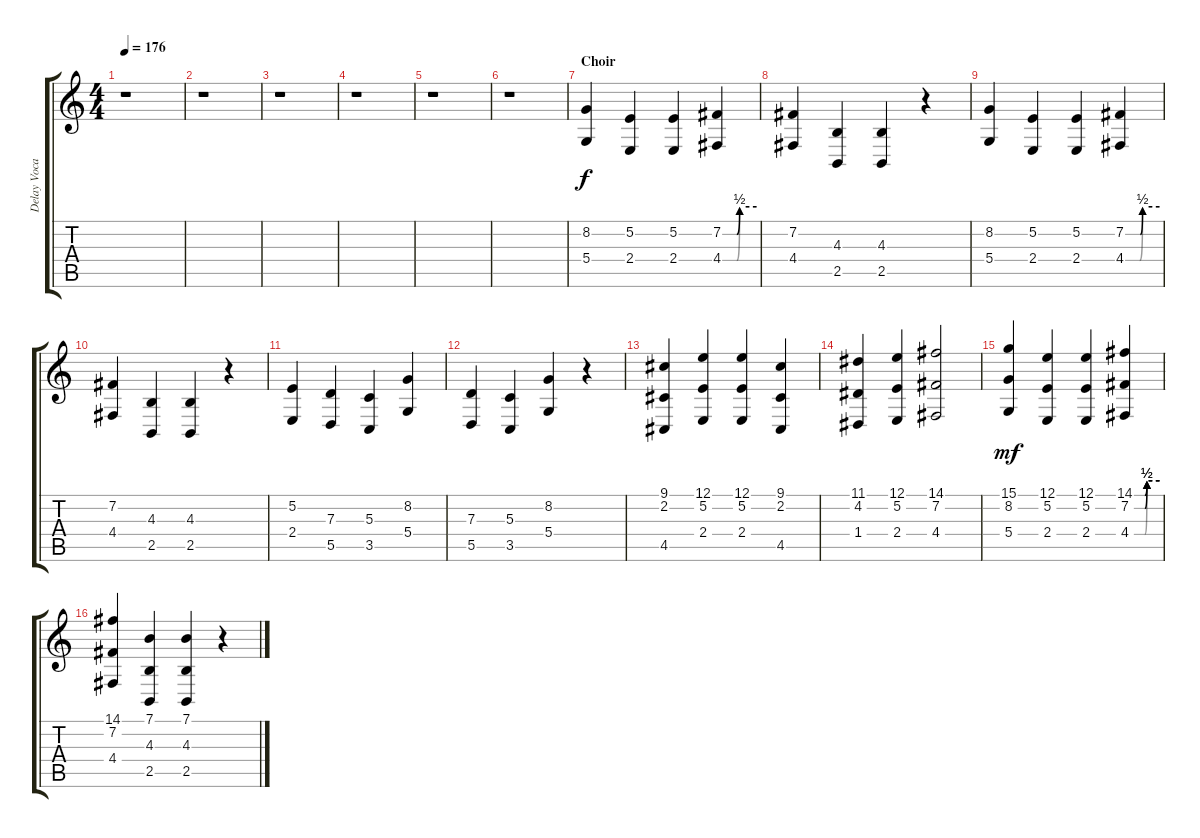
\track ("Delay Vocals" "Delay Voca") {instrument pad8sweep}
\staff {score tabs}
\tuning (E4 B3 G3 D3 A2 E2) {hide}
\ts (4 4)
\tempo 176
\clef g2
\ks c
r.1{dy f} |
r.1 |
r.1 |
r.1 |
r.1 |
r.1 |
\section ("" "Choir")
(8.2 5.4).4{volume 12} (5.2 2.4).4 (5.2 2.4).4 (7.2{be (custom 0 0 25 0 30 2 60 2)} 4.4{be (custom 0 0 25 0 30 2 60 2)}).4 |
(7.2 4.4).4 (4.3 2.5).4 (4.3 2.5).4 r.4 |
(8.2 5.4).4 (5.2 2.4).4 (5.2 2.4).4 (7.2{be (custom 0 0 26 0 30 2 60 2)} 4.4{be (custom 0 0 25 0 30 2 60 2)}).4 |
(7.2 4.4).4 (4.3 2.5).4 (4.3 2.5).4 r.4 |
(5.2 2.4).4 (7.3 5.5).4 (5.3 3.5).4 (8.2 5.4).4 |
(7.3 5.5).4 (5.3 3.5).4 (8.2 5.4).4 r.4 |
(9.1 2.2 4.5).4 (12.1 5.2 2.4).4 (12.1 5.2 2.4).4 (9.1 2.2 4.5).4 |
(11.1 4.2 1.4).4 (12.1 5.2 2.4).4 (14.1 7.2 4.4).2 |
\section ("" "")
(15.1 8.2 5.4).4{dy mf} (12.1 5.2 2.4).4 (12.1 5.2 2.4).4 (14.1{be (custom 0 0 25 0 30 2 60 2)} 7.2{be (custom 0 0 25 0 30 2 60 2)} 4.4{be (custom 0 0 25 0 30 2 60 2)}).4 |
(14.1 7.2 4.4).4 (7.1 4.3 2.5).4 (7.1 4.3 2.5).4 r.4
